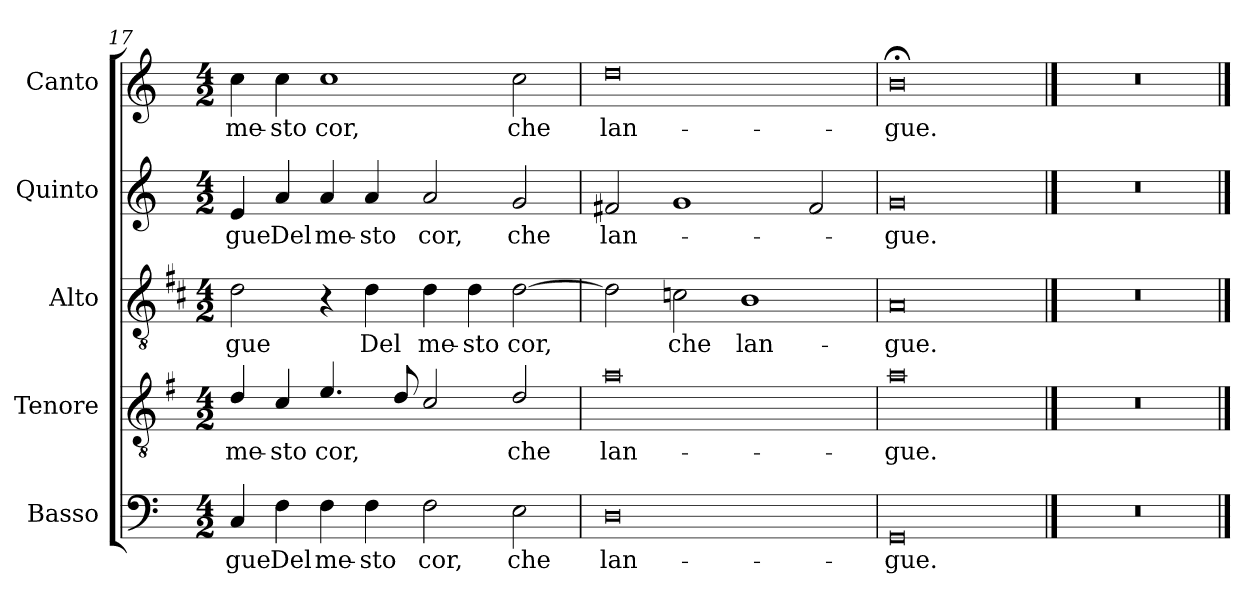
**kern	**text	**kern	**text	**kern	**text	**kern	**text	**kern	**text
*part5	*part5	*part4	*part4	*part3	*part3	*part2	*part2	*part1	*part1
*staff5	*staff5	*staff4	*staff4	*staff3	*staff3	*staff2	*staff2	*staff1	*staff1
*I"Basso	*	*I"Tenore	*	*I"Alto	*	*I"Quinto	*	*I"Canto	*
*I'B	*	*I'T	*	*I'A	*	*	*	*I'C	*
!!LO:LB:g=z
*clefF4	*	*clefGv2	*	*clefGv2	*	*clefG2	*	*clefG2	*
*	*	*ITrd4c7	*	*ITrd1c2	*	*	*	*	*
*k[]	*	*k[]	*	*k[]	*	*k[]	*	*k[]	*
*C:	*	*C:	*	*C:	*	*C:	*	*C:	*
*M4/2	*	*M4/2	*	*M4/2	*	*M4/2	*	*M4/2	*
=17	=17	=17	=17	=17	=17	=17	=17	=17	=17
!	!LO:LY:b	!	!LO:LY:b	!	!LO:LY:b	!	!LO:LY:b	!	!LO:LY:b
4C/	-gue	4G/	me-	2c\	-gue	4e/	-gue	4cc\	me-
!	!LO:LY:b	!	!LO:LY:b	!	!	!	!LO:LY:b	!	!LO:LY:b
4F\	Del	4F/	-sto	.	.	4a/	Del	4cc\	-sto
!	!LO:LY:b	!	!LO:LY:b	!	!	!	!LO:LY:b	!	!LO:LY:b
4F\	me-	4.A/	cor,	4r	.	4a/	me-	1cc	cor,
!	!LO:LY:b	!	!	!	!LO:LY:b	!	!LO:LY:b	!	!
4F\	-sto	.	.	4c\	Del	4a/	-sto	.	.
.	.	8G/	.	.	.	.	.	.	.
!	!LO:LY:b	!	!	!	!LO:LY:b	!	!LO:LY:b	!	!
2F\	cor,	2F/	.	4c\	me-	2a/	cor,	.	.
!	!	!	!	!	!LO:LY:b	!	!	!	!
.	.	.	.	4c\	-sto	.	.	.	.
!	!LO:LY:b	!	!LO:LY:b	!	!LO:LY:b	!	!LO:LY:b	!	!LO:LY:b
2E\	che	2G/	che	[2c\	cor,	2g/	che	2cc\	che
=18	=18	=18	=18	=18	=18	=18	=18	=18	=18
!	!LO:LY:b	!	!LO:LY:b	!	!	!	!LO:LY:b	!	!LO:LY:b
0D	lan-	0d	lan-	2c\]	.	2f#X/	lan-	0dd	lan-
!	!	!	!	!	!LO:LY:b	!	!	!	!
.	.	.	.	2B-X\	che	1g	.	.	.
!	!	!	!	!	!LO:LY:b	!	!	!	!
.	.	.	.	1A	lan-	.	.	.	.
.	.	.	.	.	.	2f#/	.	.	.
=19	=19	=19	=19	=19	=19	=19	=19	=19	=19
!	!LO:LY:b	!	!LO:LY:b	!	!LO:LY:b	!	!LO:LY:b	!	!LO:LY:b
0GG	-gue.	0d	-gue.	0G	-gue.	0g	-gue.	0b;<	-gue.
==20	==20	==20	==20	==20	==20	==20	==20	==20	==20
0r	.	0r	.	0r	.	0r	.	0r	.
==	==	==	==	==	==	==	==	==	==
*-	*-	*-	*-	*-	*-	*-	*-	*-	*-
